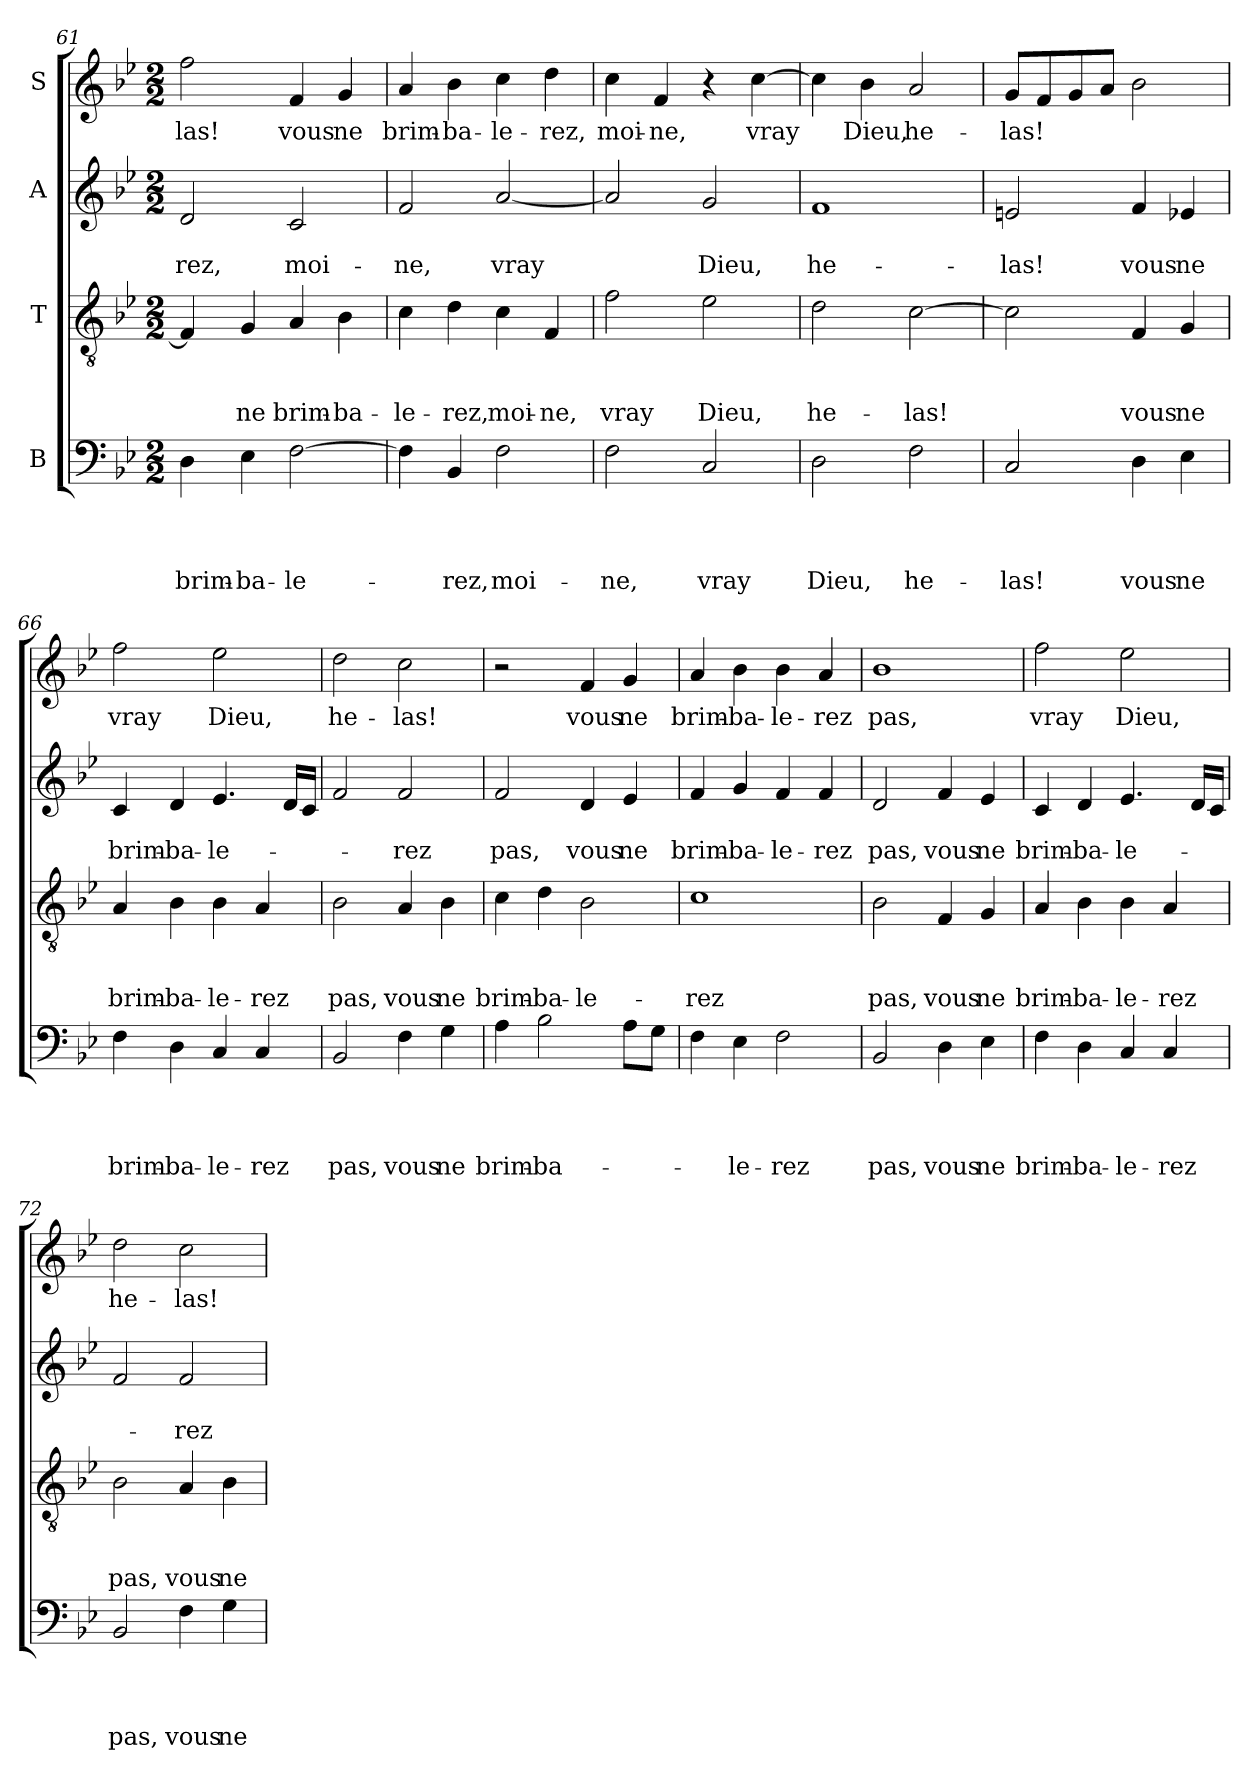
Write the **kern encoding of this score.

**kern	**text	**text	**text	**text	**kern	**text	**text	**text	**kern	**text	**text	**kern	**text
*part4	*part4	*part4	*part4	*part4	*part3	*part3	*part3	*part3	*part2	*part2	*part2	*part1	*part1
*staff4	*staff4	*staff4	*staff4	*staff4	*staff3	*staff3	*staff3	*staff3	*staff2	*staff2	*staff2	*staff1	*staff1
*I"B	*	*	*	*	*I"T	*	*	*	*I"A	*	*	*I"S	*
!!LO:PB:g=z
*clefF4	*	*	*	*	*clefGv2	*	*	*	*clefG2	*	*	*clefG2	*
*k[b-e-]	*	*	*	*	*k[b-e-]	*	*	*	*k[b-e-]	*	*	*k[b-e-]	*
*B-:	*	*	*	*	*B-:	*	*	*	*B-:	*	*	*B-:	*
*M2/2	*	*	*	*	*M2/2	*	*	*	*M2/2	*	*	*M2/2	*
=61	=61	=61	=61	=61	=61	=61	=61	=61	=61	=61	=61	=61	=61
!	!	!	!	!LO:LY:b	!	!	!	!	!	!	!LO:LY:b	!	!LO:LY:b
4D\	.	.	.	brim-	4F/]	.	.	.	2d/	.	-rez,	2ff\	-las!
!	!	!	!	!LO:LY:b	!	!	!	!LO:LY:b	!	!	!	!	!
4E-\	.	.	.	-ba-	4G/	.	.	ne	.	.	.	.	.
!	!	!	!	!LO:LY:b	!	!	!	!LO:LY:b	!	!	!LO:LY:b	!	!LO:LY:b
[>2F\	.	.	.	-le-	4A/	.	.	brim-	2c/	.	moi-	4f/	vous
!	!	!	!	!	!	!	!	!LO:LY:b	!	!	!	!	!LO:LY:b
.	.	.	.	.	4B-\	.	.	-ba-	.	.	.	4g/	ne
=62	=62	=62	=62	=62	=62	=62	=62	=62	=62	=62	=62	=62	=62
!	!	!	!	!	!	!	!	!LO:LY:b	!	!	!LO:LY:b	!	!LO:LY:b
4F\]	.	.	.	.	4c\	.	.	-le-	2f/	.	-ne,	4a/	brim-
!	!	!	!	!LO:LY:b	!	!	!	!LO:LY:b	!	!	!	!	!LO:LY:b
4BB-/	.	.	.	-rez,	4d\	.	.	-rez,	.	.	.	4b-\	-ba-
!	!	!	!	!LO:LY:b	!	!	!	!LO:LY:b	!	!	!LO:LY:b	!	!LO:LY:b
2F\	.	.	.	moi-	4c\	.	.	moi-	[<2a/	.	vray	4cc\	-le-
!	!	!	!	!	!	!	!	!LO:LY:b	!	!	!	!	!LO:LY:b
.	.	.	.	.	4F/	.	.	-ne,	.	.	.	4dd\	-rez,
=63	=63	=63	=63	=63	=63	=63	=63	=63	=63	=63	=63	=63	=63
!	!	!	!	!LO:LY:b	!	!	!	!LO:LY:b	!	!	!	!	!LO:LY:b
2F\	.	.	.	-ne,	2f\	.	.	vray	2a/]	.	.	4cc\	moi-
!	!	!	!	!	!	!	!	!	!	!	!	!	!LO:LY:b
.	.	.	.	.	.	.	.	.	.	.	.	4f/	-ne,
!	!	!	!	!LO:LY:b	!	!	!	!LO:LY:b	!	!	!LO:LY:b	!	!
2C/	.	.	.	vray	2e-\	.	.	Dieu,	2g/	.	Dieu,	4r	.
!	!	!	!	!	!	!	!	!	!	!	!	!	!LO:LY:b
.	.	.	.	.	.	.	.	.	.	.	.	[>4cc\	vray
=64	=64	=64	=64	=64	=64	=64	=64	=64	=64	=64	=64	=64	=64
!	!	!	!	!LO:LY:b	!	!	!	!LO:LY:b	!	!	!LO:LY:b	!	!
2D\	.	.	.	Dieu,	2d\	.	.	he-	1f	.	he-	4cc\]	.
!	!	!	!	!	!	!	!	!	!	!	!	!	!LO:LY:b
.	.	.	.	.	.	.	.	.	.	.	.	4b-\	Dieu,
!	!	!	!	!LO:LY:b	!	!	!	!LO:LY:b	!	!	!	!	!LO:LY:b
2F\	.	.	.	he-	[>2c\	.	.	-las!	.	.	.	2a/	he-
=65	=65	=65	=65	=65	=65	=65	=65	=65	=65	=65	=65	=65	=65
!	!	!	!	!LO:LY:b	!	!	!	!	!	!	!LO:LY:b	!	!LO:LY:b
2C/	.	.	.	-las!	2c\]	.	.	.	2en/	.	-las!	8g/L	-las!
.	.	.	.	.	.	.	.	.	.	.	.	8f/	.
.	.	.	.	.	.	.	.	.	.	.	.	8g/	.
.	.	.	.	.	.	.	.	.	.	.	.	8a/J	.
!	!	!	!	!LO:LY:b	!	!	!	!LO:LY:b	!	!	!LO:LY:b	!	!
4D\	.	.	.	vous	4F/	.	.	vous	4f/	.	vous	2b-\	.
!	!	!	!	!LO:LY:b	!	!	!	!LO:LY:b	!	!	!LO:LY:b	!	!
4E-\	.	.	.	ne	4G/	.	.	ne	4e-X/	.	ne	.	.
=66	=66	=66	=66	=66	=66	=66	=66	=66	=66	=66	=66	=66	=66
!	!	!	!	!LO:LY:b	!	!	!	!LO:LY:b	!	!	!LO:LY:b	!	!LO:LY:b
4F\	.	.	.	brim-	4A/	.	.	brim-	4c/	.	brim-	2ff\	vray
!	!	!	!	!LO:LY:b	!	!	!	!LO:LY:b	!	!	!LO:LY:b	!	!
4D\	.	.	.	-ba-	4B-\	.	.	-ba-	4d/	.	-ba-	.	.
!	!	!	!	!LO:LY:b	!	!	!	!LO:LY:b	!	!	!LO:LY:b	!	!LO:LY:b
4C/	.	.	.	-le-	4B-\	.	.	-le-	4.e-/	.	-le-	2ee-\	Dieu,
!	!	!	!	!LO:LY:b	!	!	!	!LO:LY:b	!	!	!	!	!
4C/	.	.	.	-rez	4A/	.	.	-rez	.	.	.	.	.
.	.	.	.	.	.	.	.	.	16d/LL	.	.	.	.
.	.	.	.	.	.	.	.	.	16c/JJ	.	.	.	.
!!LO:LB:g=z
=67	=67	=67	=67	=67	=67	=67	=67	=67	=67	=67	=67	=67	=67
!	!	!	!	!LO:LY:b	!	!	!	!LO:LY:b	!	!	!	!	!LO:LY:b
2BB-/	.	.	.	pas,	2B-\	.	.	pas,	2f/	.	.	2dd\	he-
!	!	!	!	!LO:LY:b	!	!	!	!LO:LY:b	!	!	!LO:LY:b	!	!LO:LY:b
4F\	.	.	.	vous	4A/	.	.	vous	2f/	.	-rez	2cc\	-las!
!	!	!	!	!LO:LY:b	!	!	!	!LO:LY:b	!	!	!	!	!
4G\	.	.	.	ne	4B-\	.	.	ne	.	.	.	.	.
=68	=68	=68	=68	=68	=68	=68	=68	=68	=68	=68	=68	=68	=68
!	!	!	!	!LO:LY:b	!	!	!	!LO:LY:b	!	!	!LO:LY:b	!	!
4A\	.	.	.	brim-	4c\	.	.	brim-	2f/	.	pas,	2r	.
!	!	!	!	!LO:LY:b	!	!	!	!LO:LY:b	!	!	!	!	!
2B-\	.	.	.	-ba-	4d\	.	.	-ba-	.	.	.	.	.
!	!	!	!	!	!	!	!	!LO:LY:b	!	!	!LO:LY:b	!	!LO:LY:b
.	.	.	.	.	2B-\	.	.	-le-	4d/	.	vous	4f/	vous
!	!	!	!	!	!	!	!	!	!	!	!LO:LY:b	!	!LO:LY:b
8A\L	.	.	.	.	.	.	.	.	4e-/	.	ne	4g/	ne
8G\J	.	.	.	.	.	.	.	.	.	.	.	.	.
=69	=69	=69	=69	=69	=69	=69	=69	=69	=69	=69	=69	=69	=69
!	!	!	!	!	!	!	!	!LO:LY:b	!	!	!LO:LY:b	!	!LO:LY:b
4F\	.	.	.	.	1c	.	.	-rez	4f/	.	brim-	4a/	brim-
!	!	!	!	!LO:LY:b	!	!	!	!	!	!	!LO:LY:b	!	!LO:LY:b
4E-\	.	.	.	-le-	.	.	.	.	4g/	.	-ba-	4b-\	-ba-
!	!	!	!	!LO:LY:b	!	!	!	!	!	!	!LO:LY:b	!	!LO:LY:b
2F\	.	.	.	-rez	.	.	.	.	4f/	.	-le-	4b-\	-le-
!	!	!	!	!	!	!	!	!	!	!	!LO:LY:b	!	!LO:LY:b
.	.	.	.	.	.	.	.	.	4f/	.	-rez	4a/	-rez
=70	=70	=70	=70	=70	=70	=70	=70	=70	=70	=70	=70	=70	=70
!	!	!	!	!LO:LY:b	!	!	!	!LO:LY:b	!	!	!LO:LY:b	!	!LO:LY:b
2BB-/	.	.	.	pas,	2B-\	.	.	pas,	2d/	.	pas,	1b-	pas,
!	!	!	!	!LO:LY:b	!	!	!	!LO:LY:b	!	!	!LO:LY:b	!	!
4D\	.	.	.	vous	4F/	.	.	vous	4f/	.	vous	.	.
!	!	!	!	!LO:LY:b	!	!	!	!LO:LY:b	!	!	!LO:LY:b	!	!
4E-\	.	.	.	ne	4G/	.	.	ne	4e-/	.	ne	.	.
=71	=71	=71	=71	=71	=71	=71	=71	=71	=71	=71	=71	=71	=71
!	!	!	!	!LO:LY:b	!	!	!	!LO:LY:b	!	!	!LO:LY:b	!	!LO:LY:b
4F\	.	.	.	brim-	4A/	.	.	brim-	4c/	.	brim-	2ff\	vray
!	!	!	!	!LO:LY:b	!	!	!	!LO:LY:b	!	!	!LO:LY:b	!	!
4D\	.	.	.	-ba-	4B-\	.	.	-ba-	4d/	.	-ba-	.	.
!	!	!	!	!LO:LY:b	!	!	!	!LO:LY:b	!	!	!LO:LY:b	!	!LO:LY:b
4C/	.	.	.	-le-	4B-\	.	.	-le-	4.e-/	.	-le-	2ee-\	Dieu,
!	!	!	!	!LO:LY:b	!	!	!	!LO:LY:b	!	!	!	!	!
4C/	.	.	.	-rez	4A/	.	.	-rez	.	.	.	.	.
.	.	.	.	.	.	.	.	.	16d/LL	.	.	.	.
.	.	.	.	.	.	.	.	.	16c/JJ	.	.	.	.
=72	=72	=72	=72	=72	=72	=72	=72	=72	=72	=72	=72	=72	=72
!	!	!	!	!LO:LY:b	!	!	!	!LO:LY:b	!	!	!	!	!LO:LY:b
2BB-/	.	.	.	pas,	2B-\	.	.	pas,	2f/	.	.	2dd\	he-
!	!	!	!	!LO:LY:b	!	!	!	!LO:LY:b	!	!	!LO:LY:b	!	!LO:LY:b
4F\	.	.	.	vous	4A/	.	.	vous	2f/	.	-rez	2cc\	-las!
!	!	!	!	!LO:LY:b	!	!	!	!LO:LY:b	!	!	!	!	!
4G\	.	.	.	ne	4B-\	.	.	ne	.	.	.	.	.
=	=	=	=	=	=	=	=	=	=	=	=	=	=
*-	*-	*-	*-	*-	*-	*-	*-	*-	*-	*-	*-	*-	*-
